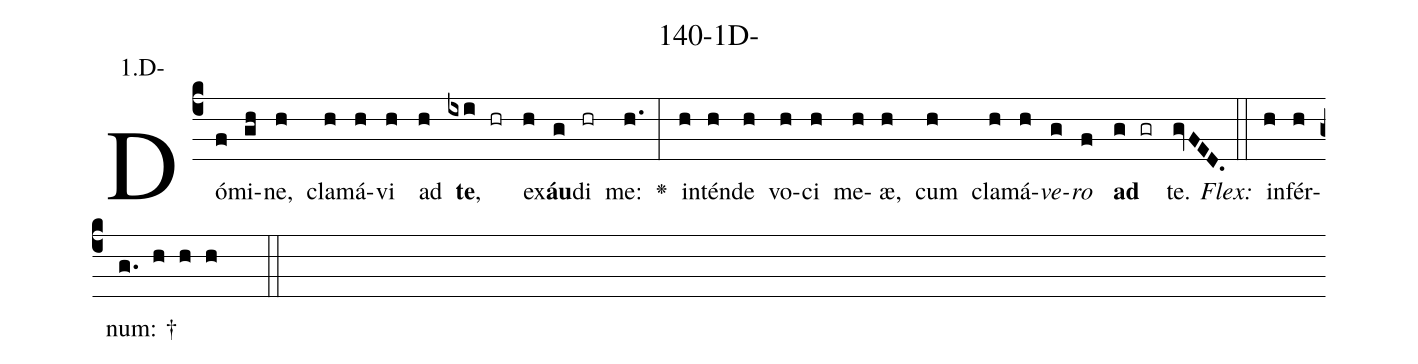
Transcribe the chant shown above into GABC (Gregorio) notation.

name: 140-1D-;
annotation: 1.D-;
%%
(c4)Dó(f)mi(gh)ne,(h) cla(h)má(h)vi(h) ad(h) <b>te</b>,(ixi hr) ex(h)<b>áu</b>(g)di(hr) me:(h.) <v>\greheightstar</v>(:) in(h)tén(h)de(h) vo(h)ci(h) me(h)æ,(h) cum(h) cla(h)má(h)<i>ve</i>(g)<i>ro</i>(f) <b>ad</b>(g gr) te.(gvFED.) (::)
<i>Flex:</i>()  in(h)fér(h)num: †(g. h h h  ::)

%E(h) u(h) o(g) u(f) a(g) e.(gvFED.) (::)
